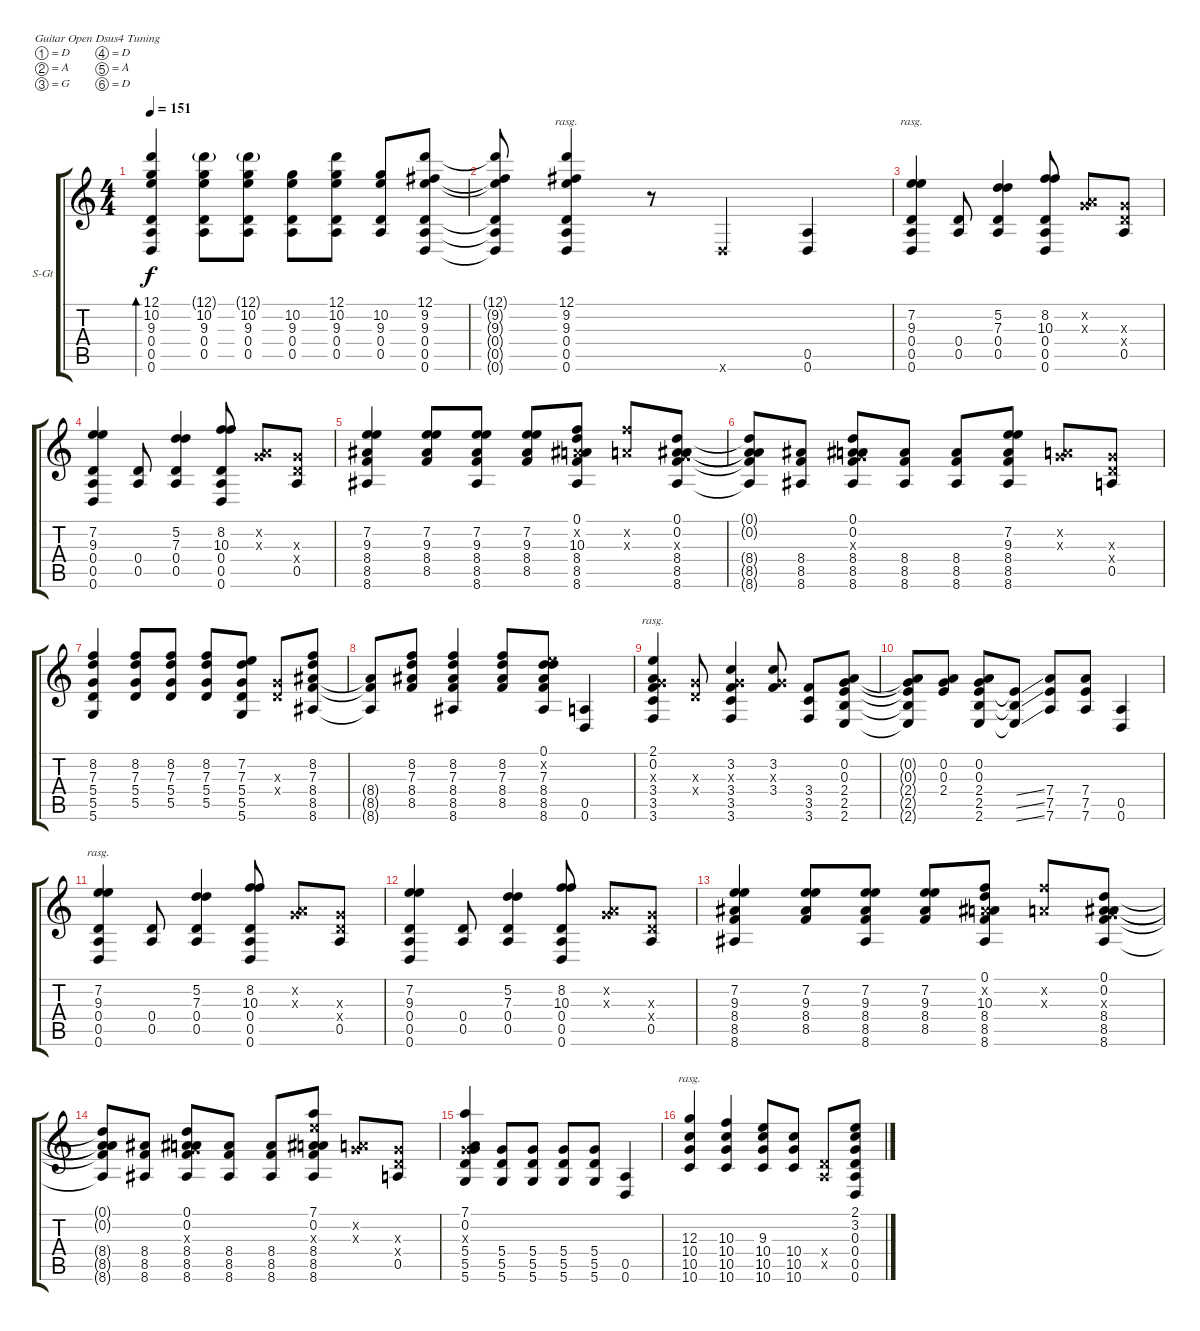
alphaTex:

\defaultSystemsLayout 4
\bracketExtendMode groupsimilarinstruments
\firstSystemTrackNameOrientation horizontal
\otherSystemsTrackNameOrientation horizontal
\track ("Steel Guitar" "S-Gt") {instrument acousticguitarsteel}
\staff {score tabs}
\tuning (D4 A3 G3 D3 A2 D2)
\ts (4 4)
\tempo 151
\clef g2
\ks c
(12.1 10.2 9.3 0.4 0.5 0.6).4{bd 60 dy f} (12.1{g} 10.2 9.3 0.4 0.5).8 (12.1{g} 10.2 9.3 0.4 0.5).8 (10.2 9.3 0.4 0.5).8 (12.1 10.2 9.3 0.4 0.5).8 (10.2 9.3 0.4 0.5).8 (12.1 9.2 9.3 0.4 0.5 0.6).8 |
(12.1{t} 9.2{t} 9.3{t} 0.4{t} 0.5{t} 0.6{t}).8 (12.1 9.2 9.3 0.4 0.5 0.6).4{rasg amianapaest} r.8 0.6{x}.4 (0.5 0.6).4 |
(7.2 9.3 0.4 0.5 0.6).4{rasg amianapaest} (0.4 0.5).8 (5.2 7.3 0.4 0.5).4 (8.2 10.3 0.4 0.5 0.6).8 (0.2{x} 0.3{x}).8 (0.3{x} 0.4{x} 0.5).8 |
(7.2 9.3 0.4 0.5 0.6).4 (0.4 0.5).8 (5.2 7.3 0.4 0.5).4 (8.2 10.3 0.4 0.5 0.6).8 (0.2{x} 0.3{x}).8 (0.3{x} 0.4{x} 0.5).8 |
(7.2 9.3 8.4 8.5 8.6).4 (7.2 9.3 8.4 8.5).8 (7.2 9.3 8.4 8.5 8.6).8 (7.2 9.3 8.4 8.5).8 (0.1 0.2{x} 10.3 8.4 8.5 8.6).8 (0.2{x} 10.3{x}).8 (0.1 0.2 0.3{x} 8.4 8.5 8.6).8 |
(0.1{t} 0.2{t} 8.4{t} 8.5{t} 8.6{t}).8 (8.4 8.5 8.6).8 (0.1 0.2 0.3{x} 8.4 8.5 8.6).8 (8.4 8.5 8.6).8 (8.4 8.5 8.6).8 (7.2 9.3 8.4 8.5 8.6).8 (0.2{x} 0.3{x}).8 (0.3{x} 0.4{x} 0.5).8 |
(8.2 7.3 5.4 5.5 5.6).4 (8.2 7.3 5.4 5.5).8 (8.2 7.3 5.4 5.5).8 (8.2 7.3 5.4 5.5).8 (7.2 7.3 5.4 5.5 5.6).8 (0.3{x} 0.4{x}).8 (8.2 7.3 8.4 8.5 8.6).8 |
(8.4{t} 8.5{t} 8.6{t}).8 (8.2 7.3 8.4 8.5).8 (8.2 7.3 8.4 8.5 8.6).4 (8.2 7.3 8.4 8.5).8 (0.1 7.2{x} 7.3 8.4 8.5 8.6).8 (0.5 0.6).4 |
(2.1 0.2 0.3{x} 3.4 3.5 3.6).4{rasg amianapaest} (0.3{x} 0.4{x}).8 (3.2 0.3{x} 3.4 3.5 3.6).4 (3.2 0.3{x} 3.4).8 (3.4 3.5 3.6).8 (0.2 0.3 2.4 2.5 2.6).8 |
(0.2{t} 0.3{t} 2.4{t} 2.5{t} 2.6{t}).8 (0.2 0.3 2.4).8 (0.2 0.3 2.4 2.5 2.6).8 (2.4{ss t} 2.5{ss t} 2.6{ss t}).8 (7.4 7.5 7.6).8 (7.4 7.5 7.6).8 (0.5 0.6).4 |
(7.2 9.3 0.4 0.5 0.6).4{rasg amianapaest} (0.4 0.5).8 (5.2 7.3 0.4 0.5).4 (8.2 10.3 0.4 0.5 0.6).8 (0.2{x} 0.3{x}).8 (0.3{x} 0.4{x} 0.5).8 |
(7.2 9.3 0.4 0.5 0.6).4 (0.4 0.5).8 (5.2 7.3 0.4 0.5).4 (8.2 10.3 0.4 0.5 0.6).8 (0.2{x} 0.3{x}).8 (0.3{x} 0.4{x} 0.5).8 |
(7.2 9.3 8.4 8.5 8.6).4 (7.2 9.3 8.4 8.5).8 (7.2 9.3 8.4 8.5 8.6).8 (7.2 9.3 8.4 8.5).8 (0.1 0.2{x} 10.3 8.4 8.5 8.6).8 (0.2{x} 10.3{x}).8 (0.1 0.2 0.3{x} 8.4 8.5 8.6).8 |
(0.1{t} 0.2{t} 8.4{t} 8.5{t} 8.6{t}).8 (8.4 8.5 8.6).8 (0.1 0.2 0.3{x} 8.4 8.5 8.6).8 (8.4 8.5 8.6).8 (8.4 8.5 8.6).8 (7.1 0.2 9.3{x} 8.4 8.5 8.6).8 (0.2{x} 0.3{x}).8 (0.3{x} 0.4{x} 0.5).8 |
(7.1 0.2 0.3{x} 5.4 5.5 5.6).4 (5.4 5.5 5.6).8 (5.4 5.5 5.6).8 (5.4 5.5 5.6).8 (5.4 5.5 5.6).8 (0.5 0.6).4 |
(12.3 10.4 10.5 10.6).4{rasg amianapaest} (10.3 10.4 10.5 10.6).4 (9.3 10.4 10.5 10.6).8 (10.4 10.5 10.6).8 (0.4{x} 0.5{x}).8 (2.1 3.2 0.3 0.4 0.5 0.6).8
